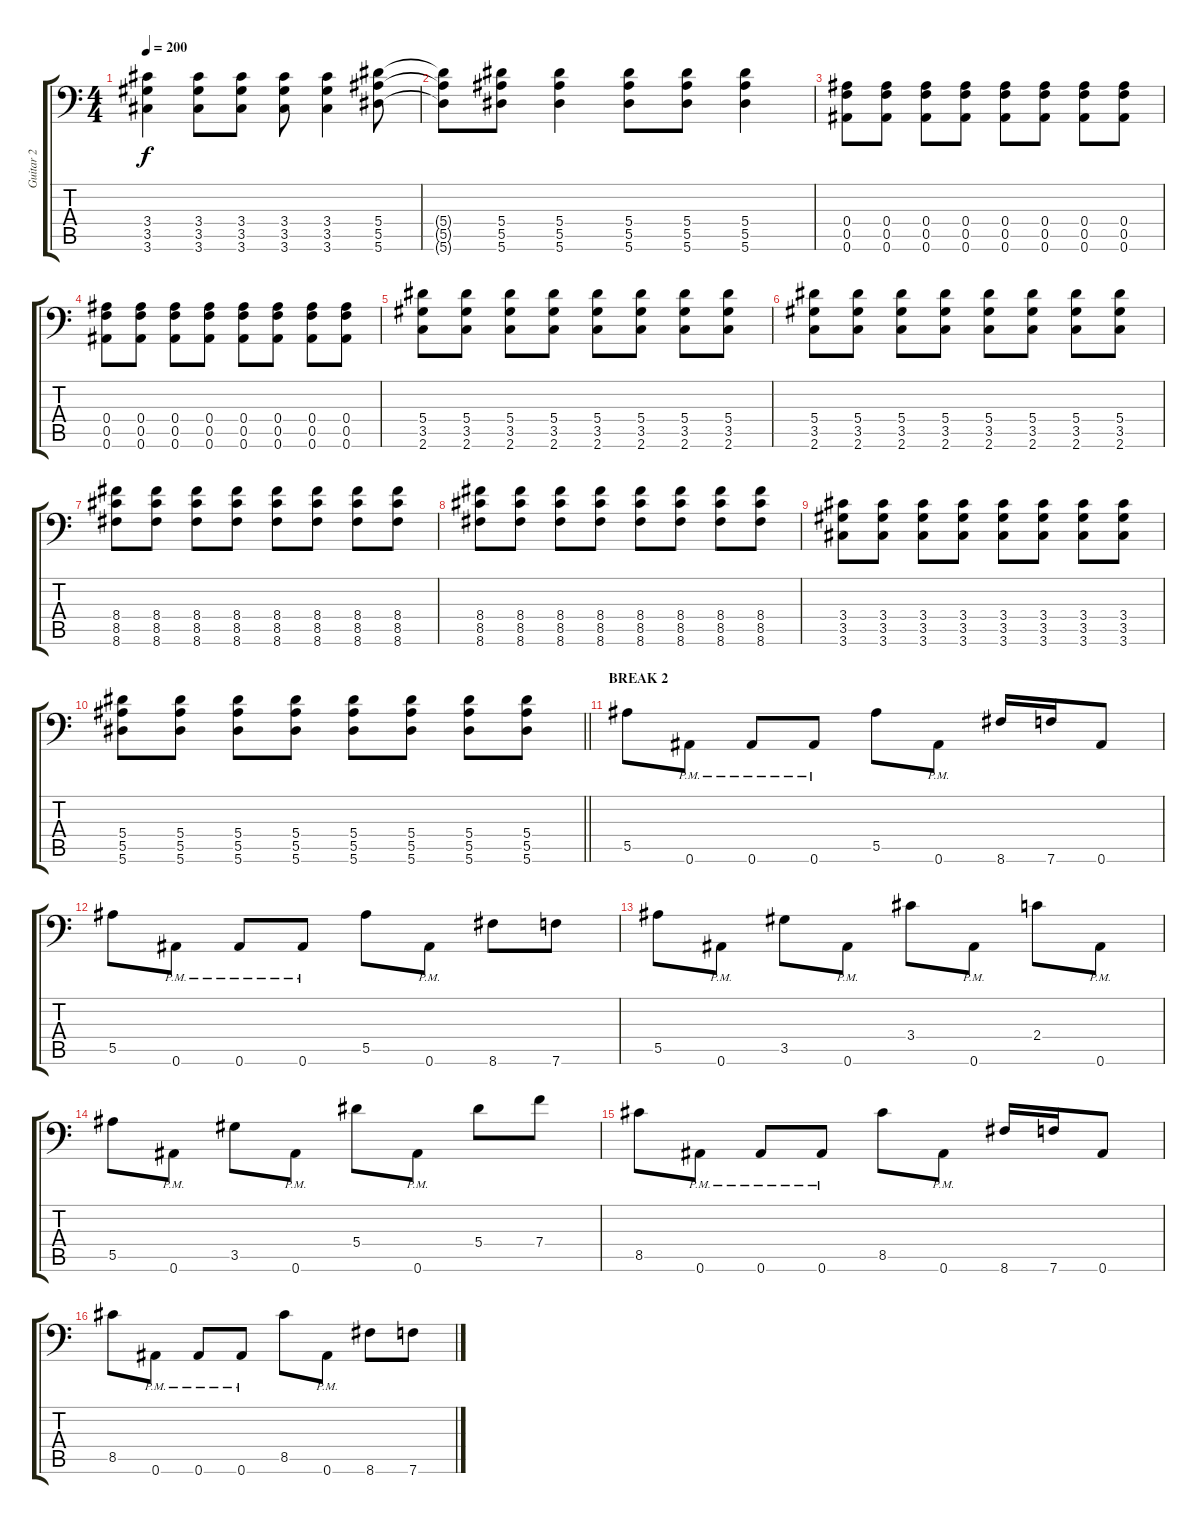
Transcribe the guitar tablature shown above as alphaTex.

\track ("Guitar 2" "Guitar 2") {instrument distortionguitar}
\staff {score tabs}
\tuning (C4 G3 Eb3 Bb2 F2 Bb1) {hide}
\ts (4 4)
\tempo 200
\clef f4
\ks c
(3.4 3.5 3.6).4{dy f} (3.4 3.5 3.6).8 (3.4 3.5 3.6).8 (3.4 3.5 3.6).8 (3.4 3.5 3.6).4 (5.4 5.5 5.6).8 |
(5.4{t} 5.5{t} 5.6{t}).8 (5.4 5.5 5.6).8 (5.4 5.5 5.6).4 (5.4 5.5 5.6).8 (5.4 5.5 5.6).8 (5.4 5.5 5.6).4 |
(0.4 0.5 0.6).8 (0.4 0.5 0.6).8 (0.4 0.5 0.6).8 (0.4 0.5 0.6).8 (0.4 0.5 0.6).8 (0.4 0.5 0.6).8 (0.4 0.5 0.6).8 (0.4 0.5 0.6).8 |
(0.4 0.5 0.6).8 (0.4 0.5 0.6).8 (0.4 0.5 0.6).8 (0.4 0.5 0.6).8 (0.4 0.5 0.6).8 (0.4 0.5 0.6).8 (0.4 0.5 0.6).8 (0.4 0.5 0.6).8 |
(5.4 3.5 2.6).8 (5.4 3.5 2.6).8 (5.4 3.5 2.6).8 (5.4 3.5 2.6).8 (5.4 3.5 2.6).8 (5.4 3.5 2.6).8 (5.4 3.5 2.6).8 (5.4 3.5 2.6).8 |
(5.4 3.5 2.6).8 (5.4 3.5 2.6).8 (5.4 3.5 2.6).8 (5.4 3.5 2.6).8 (5.4 3.5 2.6).8 (5.4 3.5 2.6).8 (5.4 3.5 2.6).8 (5.4 3.5 2.6).8 |
(8.4 8.5 8.6).8 (8.4 8.5 8.6).8 (8.4 8.5 8.6).8 (8.4 8.5 8.6).8 (8.4 8.5 8.6).8 (8.4 8.5 8.6).8 (8.4 8.5 8.6).8 (8.4 8.5 8.6).8 |
(8.4 8.5 8.6).8 (8.4 8.5 8.6).8 (8.4 8.5 8.6).8 (8.4 8.5 8.6).8 (8.4 8.5 8.6).8 (8.4 8.5 8.6).8 (8.4 8.5 8.6).8 (8.4 8.5 8.6).8 |
(3.4 3.5 3.6).8 (3.4 3.5 3.6).8 (3.4 3.5 3.6).8 (3.4 3.5 3.6).8 (3.4 3.5 3.6).8 (3.4 3.5 3.6).8 (3.4 3.5 3.6).8 (3.4 3.5 3.6).8 |
\barLineRight lightlight
(5.4 5.5 5.6).8 (5.4 5.5 5.6).8 (5.4 5.5 5.6).8 (5.4 5.5 5.6).8 (5.4 5.5 5.6).8 (5.4 5.5 5.6).8 (5.4 5.5 5.6).8 (5.4 5.5 5.6).8 |
\section ("" "BREAK 2")
5.5.8 0.6{pm}.8 0.6{pm}.8 0.6{pm}.8 5.5.8 0.6{pm}.8 8.6.16 7.6.16 0.6.8 |
5.5.8 0.6{pm}.8 0.6{pm}.8 0.6{pm}.8 5.5.8 0.6{pm}.8 8.6.8 7.6.8 |
5.5.8 0.6{pm}.8 3.5.8 0.6{pm}.8 3.4.8 0.6{pm}.8 2.4.8 0.6{pm}.8 |
5.5.8 0.6{pm}.8 3.5.8 0.6{pm}.8 5.4.8 0.6{pm}.8 5.4.8 7.4.8 |
8.5.8 0.6{pm}.8 0.6{pm}.8 0.6{pm}.8 8.5.8 0.6{pm}.8 8.6.16 7.6.16 0.6.8 |
8.5.8 0.6{pm}.8 0.6{pm}.8 0.6{pm}.8 8.5.8 0.6{pm}.8 8.6.8 7.6.8
